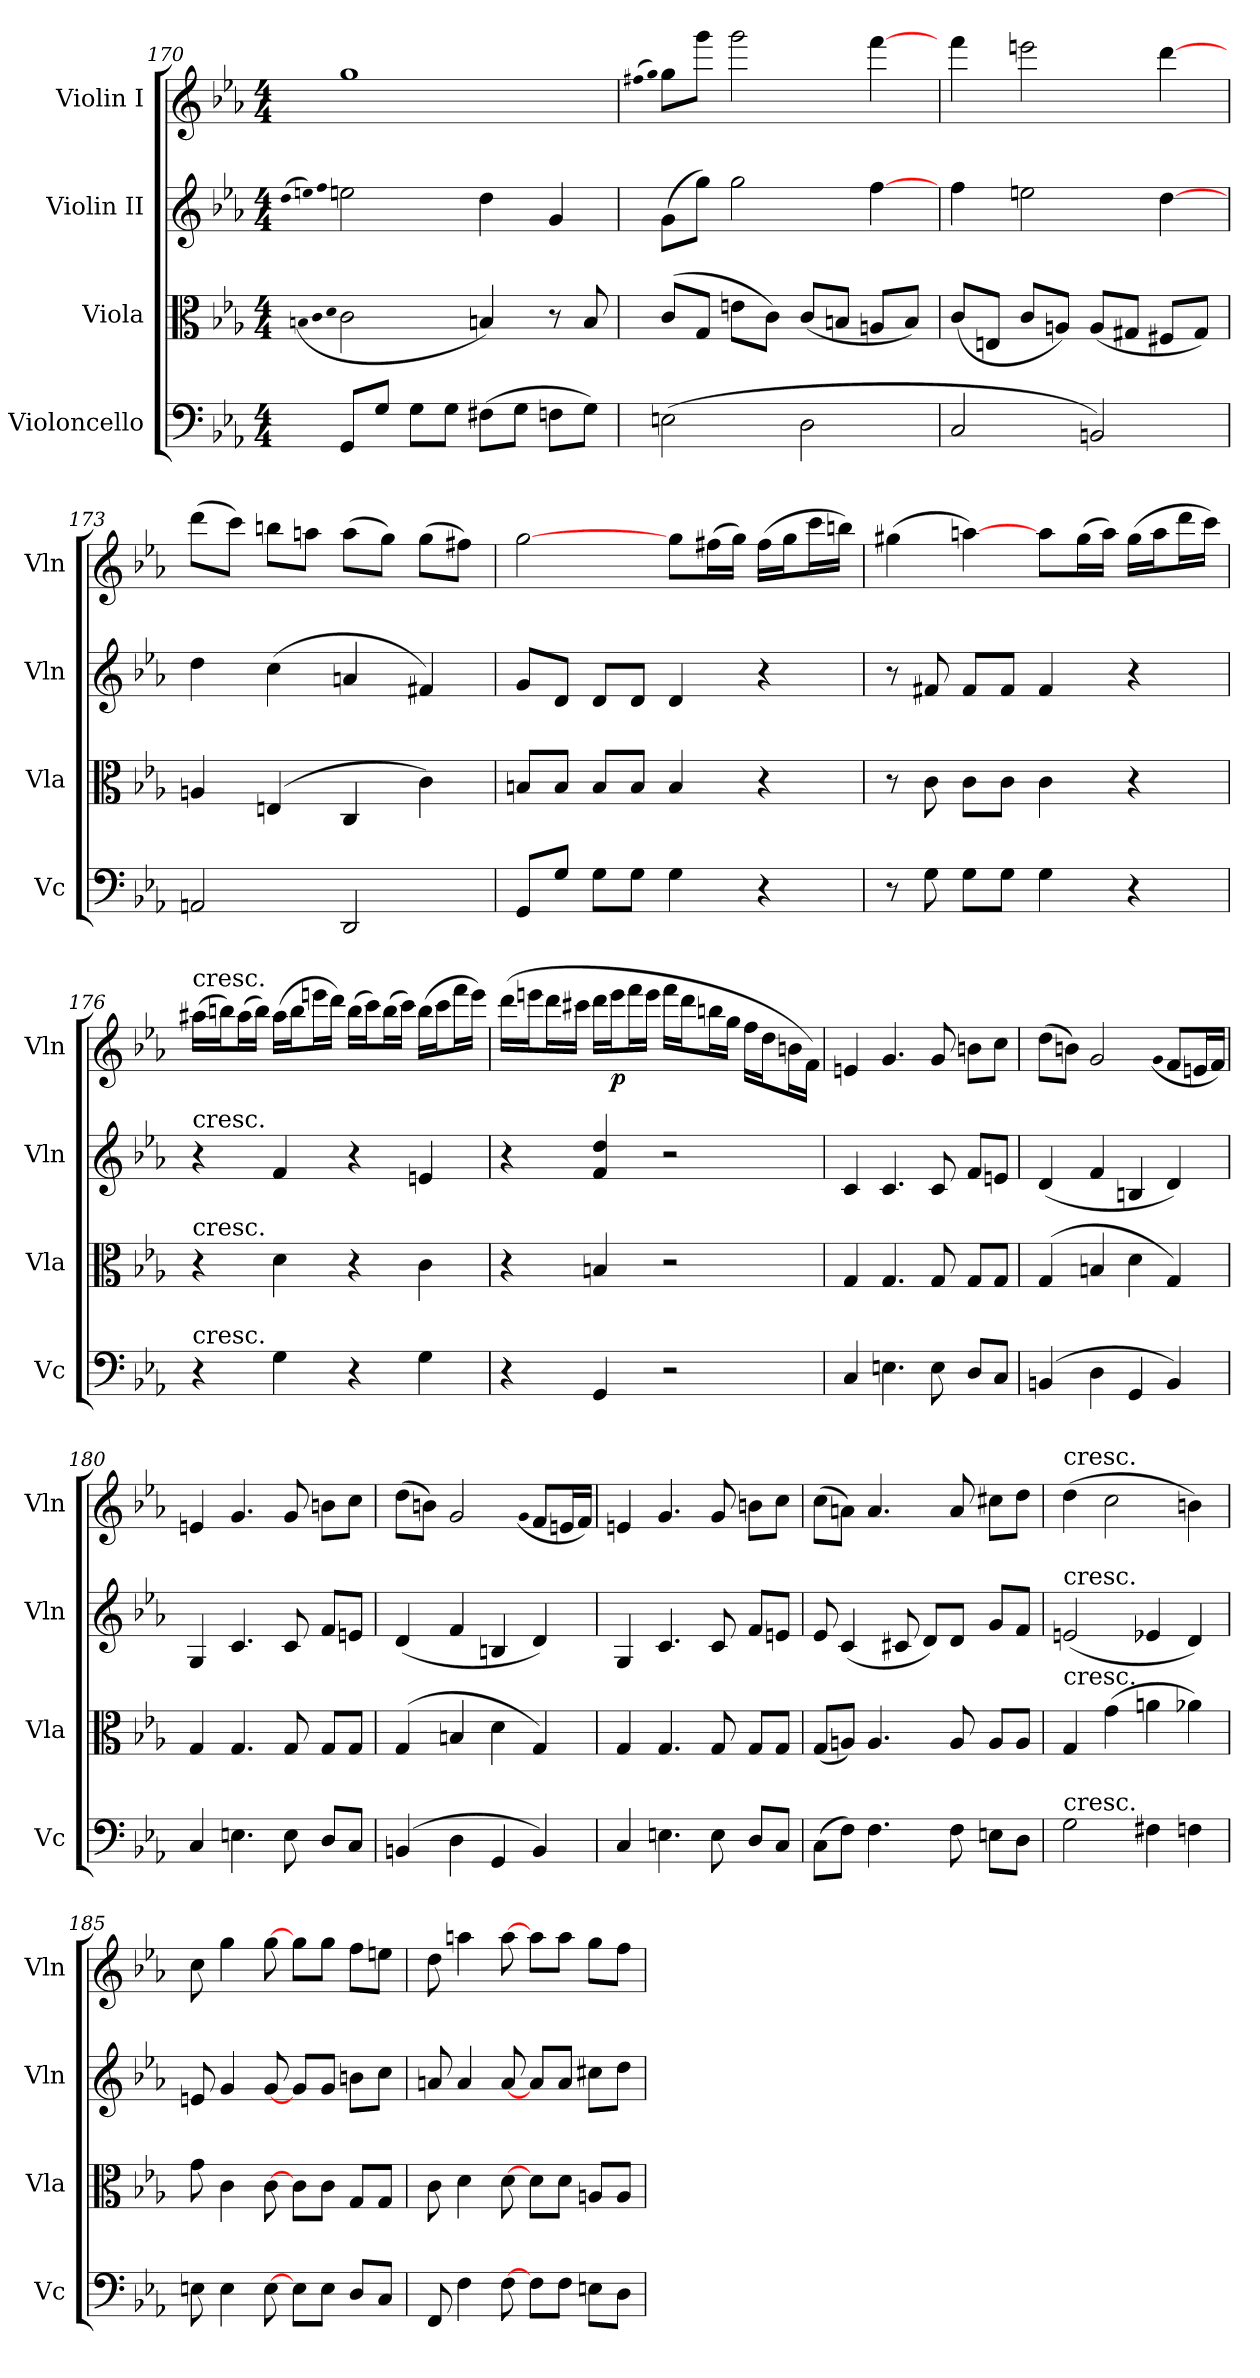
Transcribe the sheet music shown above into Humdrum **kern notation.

**kern	**kern	**kern	**kern	**dynam
*part4	*part3	*part2	*part1	*part1
*staff4	*staff3	*staff2	*staff1	*staff1
*I"Violoncello	*I"Viola	*I"Violin II	*I"Violin I	*
*I'Vc	*I'Vla	*I'Vln	*I'Vln	*
*clefF4	*clefC3	*clefG2	*clefG2	*
*k[b-e-a-]	*k[b-e-a-]	*k[b-e-a-]	*k[b-e-a-]	*
*c:	*c:	*c:	*c:	*
*M4/4	*M4/4	*M4/4	*M4/4	*
=170	=170	=170	=170	=170
.	(qqBn	(qqdd	.	.
.	qqc	qqeen)	.	.
.	qqd	qqff	.	.
8GG/L	2c	2een	1gg	.
8G/J	.	.	.	.
8G\L	.	.	.	.
8G\J	.	.	.	.
(8F#X\L	4Bn)	4dd	.	.
8G\J	.	.	.	.
8Fn\L	8r	4g	.	.
8G\J)	8B	.	.	.
=171	=171	=171	=171	=171
.	.	.	(qqff#X	.
.	.	.	qqgg)	.
(2En	(8c/L	(8g\L	8gg\L	.
.	8G/J	8gg\J)	8ggg\J	.
.	8en\L	2gg	2ggg	.
.	8c\J)	.	.	.
2D	(8c/L	.	.	.
.	8Bn/J	.	.	.
.	8An/L	[4ff	[4fff	.
.	8B/J)	.	.	.
=172	=172	=172	=172	=172
2C	(8c/L	4ff	4fff	.
.	8En/J	.	.	.
.	8c/L	2een	2eeen	.
.	8An/J)	.	.	.
2BBn)	(8A/L	.	.	.
.	8G#X/J	.	.	.
.	8F#X/L	[4dd	[4ddd	.
.	8G#/J)	.	.	.
=173	=173	=173	=173	=173
2AAn	4An	4dd	(8ddd\L	.
.	.	.	8ccc\J)	.
.	(4En	(4cc	8bbn\L	.
.	.	.	8aan\J	.
2DD	4C	4an	(8aa\L	.
.	.	.	8gg\J)	.
.	4c)	4f#X)	(8gg\L	.
.	.	.	8ff#X\J)	.
=174	=174	=174	=174	=174
8GG/L	8Bn/L	8g/L	[2gg	.
8G/J	8B/J	8d/J	.	.
8G\L	8B/L	8d/L	.	.
8G\J	8B/J	8d/J	.	.
4G	4B	4d	8gg\L	.
.	.	.	(16ff#X\L	.
.	.	.	16gg\JJ)	.
4r	4r	4r	(16ff#\LL	.
.	.	.	16gg\J	.
.	.	.	16ccc\L	.
.	.	.	16bbn\JJ)	.
=175	=175	=175	=175	=175
8r	8r	8r	(4gg#X	.
8G	8c	8f#X	.	.
8G\L	8c\L	8f#/L	[4aan)	.
8G\J	8c\J	8f#/J	.	.
4G	4c	4f#	8aa\L	.
.	.	.	(16gg#\L	.
.	.	.	16aa\JJ)	.
4r	4r	4r	(16gg#\LL	.
.	.	.	16aa\J	.
.	.	.	16ddd\L	.
.	.	.	16ccc\JJ)	.
=176	=176	=176	=176	=176
!	!	!	!LO:TX:a:t=cresc.	!
!	!	!LO:TX:a:t=cresc.	!	!
!	!LO:TX:a:t=cresc.	!	!	!
!LO:TX:a:t=cresc.	!	!	!	!
4r	4r	4r	(16aa#X\LL	.
.	.	.	16bbn\J)	.
.	.	.	(16aa#\L	.
.	.	.	16bb\JJ)	.
4G	4d	4f	(16aa#\LL	.
.	.	.	16bb\J	.
.	.	.	16eeen\L	.
.	.	.	16ddd\JJ)	.
4r	4r	4r	(16bb\LL	.
.	.	.	16ccc\J)	.
.	.	.	(16bb\L	.
.	.	.	16ccc\JJ)	.
4G	4c	4en	(16bb\LL	.
.	.	.	16ccc\J	.
.	.	.	16fff\L	.
.	.	.	16eee\JJ)	.
=177	=177	=177	=177	=177
4r	4r	4r	(16ddd\LL	.
.	.	.	16eeen\J	.
.	.	.	16ddd\L	.
.	.	.	16ccc#X\JJ	.
4GG	4Bn	4f 4dd	16ddd\LL	.
.	.	.	16eee\J	p
.	.	.	16fff\L	.
.	.	.	16eee\JJ	.
2r	2r	2r	16fff\LL	.
.	.	.	16ddd\J	.
.	.	.	16bbn\L	.
.	.	.	16gg\JJ	.
.	.	.	16ff\LL	.
.	.	.	16dd\J	.
.	.	.	16bn\L	.
.	.	.	16f\JJ)	.
=178	=178	=178	=178	=178
4C	4G	4c	4en	.
4.En	4.G	4.c	4.g	.
8E	8G	8c	8g	.
8D/L	8G/L	8f/L	8bn\L	.
8C/J	8G/J	8en/J	8cc\J	.
=179	=179	=179	=179	=179
(4BBn	(4G	(4d	(8dd\L	.
.	.	.	8bn\J)	.
4D	4Bn	4f	2g	.
4GG	4d	4Bn	.	.
.	.	.	(qqg	.
4BB)	4G)	4d)	8f/L	.
.	.	.	16en/L	.
.	.	.	16f/JJ)	.
=180	=180	=180	=180	=180
4C	4G	4G	4en	.
4.En	4.G	4.c	4.g	.
8E	8G	8c	8g	.
8D/L	8G/L	8f/L	8bn\L	.
8C/J	8G/J	8en/J	8cc\J	.
=181	=181	=181	=181	=181
(4BBn	(4G	(4d	(8dd\L	.
.	.	.	8bn\J)	.
4D	4Bn	4f	2g	.
4GG	4d	4Bn	.	.
.	.	.	(qqg	.
4BB)	4G)	4d)	8f/L	.
.	.	.	16en/L	.
.	.	.	16f/JJ)	.
=182	=182	=182	=182	=182
4C	4G	4G	4en	.
4.En	4.G	4.c	4.g	.
8E	8G	8c	8g	.
8D/L	8G/L	8f/L	8bn\L	.
8C/J	8G/J	8en/J	8cc\J	.
=183	=183	=183	=183	=183
(8C\L	(8G/L	8e-	(8cc\L	.
8F\J)	8An/J)	(4c	8an\J)	.
4.F	4.A	.	4.a	.
.	.	8c#X	.	.
.	.	8d/L)	.	.
8F	8A	8d/J	8a	.
8En\L	8A/L	8g/L	8cc#X\L	.
8D\J	8A/J	8f/J	8dd\J	.
=184	=184	=184	=184	=184
!	!	!	!LO:TX:a:t=cresc.	!
!	!	!LO:TX:a:t=cresc.	!	!
!	!LO:TX:a:t=cresc.	!	!	!
!LO:TX:a:t=cresc.	!	!	!	!
2G	4G	(2en	(4dd	.
.	(4g	.	2cc	.
4F#X	4an	4e-X	.	.
4Fn	4a-X)	4d)	4bn)	.
=185	=185	=185	=185	=185
8En	8g	8en	8cc	.
4E	4c	4g	4gg	.
[8E	[8c	[8g	[8gg	.
8E\L	8c\L	8g/L	8gg\L	.
8E\J	8c\J	8g/J	8gg\J	.
8D/L	8G/L	8bn\L	8ff\L	.
8C/J	8G/J	8cc\J	8een\J	.
=186	=186	=186	=186	=186
8FF	8c	8an	8dd	.
4F	4d	4a	4aan	.
[8F	[8d	[8a	[8aa	.
8F\L	8d\L	8a/L	8aa\L	.
8F\J	8d\J	8a/J	8aa\J	.
8En\L	8An/L	8cc#X\L	8gg\L	.
8D\J	8A/J	8dd\J	8ff\J	.
=	=	=	=	=
*-	*-	*-	*-	*-
